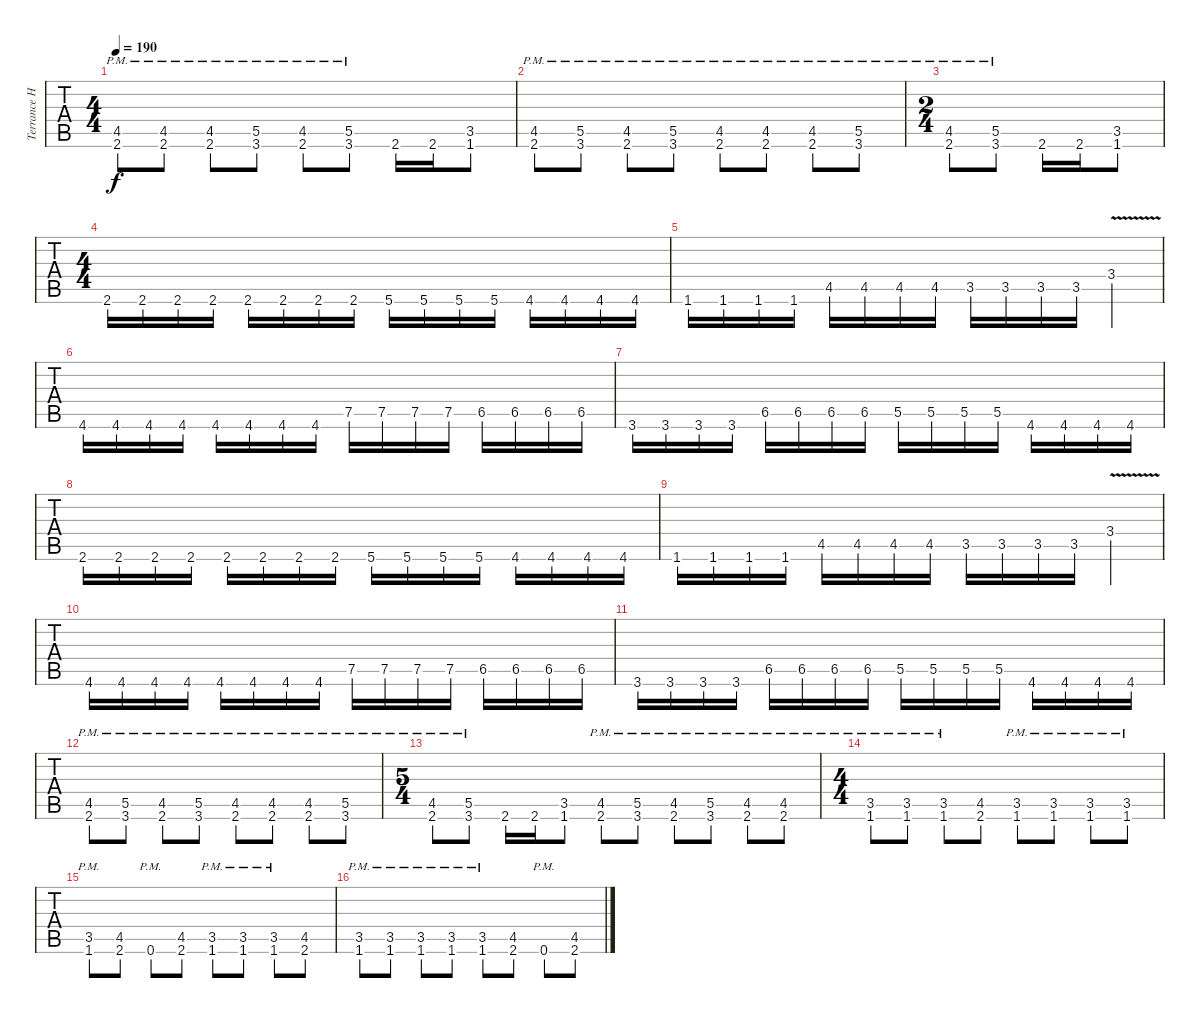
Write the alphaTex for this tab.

\track ("Terrance Hobbs" "Terrance H") {instrument distortionguitar}
\staff {tabs}
\tuning (C4 G3 Eb3 Bb2 F2 C2) {hide}
\ts (4 4)
\tempo 190
\clef g2
\ks c
(4.5{pm} 2.6{pm}).8{dy f} (4.5{pm} 2.6{pm}).8 (4.5{pm} 2.6{pm}).8 (5.5{pm} 3.6{pm}).8 (4.5{pm} 2.6{pm}).8 (5.5{pm} 3.6{pm}).8 2.6.16 2.6.16 (3.5 1.6).8 |
(4.5{pm} 2.6{pm}).8 (5.5{pm} 3.6{pm}).8 (4.5{pm} 2.6{pm}).8 (5.5{pm} 3.6{pm}).8 (4.5{pm} 2.6{pm}).8 (4.5{pm} 2.6{pm}).8 (4.5{pm} 2.6{pm}).8 (5.5{pm} 3.6{pm}).8 |
\ts (2 4)
(4.5{pm} 2.6{pm}).8 (5.5{pm} 3.6{pm}).8 2.6.16 2.6.16 (3.5 1.6).8 |
\ts (4 4)
2.6.16 2.6.16 2.6.16 2.6.16 2.6.16 2.6.16 2.6.16 2.6.16 5.6.16 5.6.16 5.6.16 5.6.16 4.6.16 4.6.16 4.6.16 4.6.16 |
1.6.16 1.6.16 1.6.16 1.6.16 4.5.16 4.5.16 4.5.16 4.5.16 3.5.16 3.5.16 3.5.16 3.5.16 3.4{v}.4 |
4.6.16 4.6.16 4.6.16 4.6.16 4.6.16 4.6.16 4.6.16 4.6.16 7.5.16 7.5.16 7.5.16 7.5.16 6.5.16 6.5.16 6.5.16 6.5.16 |
3.6.16 3.6.16 3.6.16 3.6.16 6.5.16 6.5.16 6.5.16 6.5.16 5.5.16 5.5.16 5.5.16 5.5.16 4.6.16 4.6.16 4.6.16 4.6.16 |
2.6.16 2.6.16 2.6.16 2.6.16 2.6.16 2.6.16 2.6.16 2.6.16 5.6.16 5.6.16 5.6.16 5.6.16 4.6.16 4.6.16 4.6.16 4.6.16 |
1.6.16 1.6.16 1.6.16 1.6.16 4.5.16 4.5.16 4.5.16 4.5.16 3.5.16 3.5.16 3.5.16 3.5.16 3.4{v}.4 |
4.6.16 4.6.16 4.6.16 4.6.16 4.6.16 4.6.16 4.6.16 4.6.16 7.5.16 7.5.16 7.5.16 7.5.16 6.5.16 6.5.16 6.5.16 6.5.16 |
3.6.16 3.6.16 3.6.16 3.6.16 6.5.16 6.5.16 6.5.16 6.5.16 5.5.16 5.5.16 5.5.16 5.5.16 4.6.16 4.6.16 4.6.16 4.6.16 |
(4.5{pm} 2.6{pm}).8 (5.5{pm} 3.6{pm}).8 (4.5{pm} 2.6{pm}).8 (5.5{pm} 3.6{pm}).8 (4.5{pm} 2.6{pm}).8 (4.5{pm} 2.6{pm}).8 (4.5{pm} 2.6{pm}).8 (5.5{pm} 3.6{pm}).8 |
\ts (5 4)
(4.5{pm} 2.6{pm}).8 (5.5{pm} 3.6{pm}).8 2.6.16 2.6.16 (3.5 1.6).8 (4.5{pm} 2.6{pm}).8 (5.5{pm} 3.6{pm}).8 (4.5{pm} 2.6{pm}).8 (5.5{pm} 3.6{pm}).8 (4.5{pm} 2.6{pm}).8 (4.5{pm} 2.6{pm}).8 |
\ts (4 4)
(3.5{pm} 1.6{pm}).8 (3.5{pm} 1.6{pm}).8 (3.5{pm} 1.6{pm}).8 (4.5 2.6).8 (3.5{pm} 1.6{pm}).8 (3.5{pm} 1.6{pm}).8 (3.5{pm} 1.6{pm}).8 (3.5{pm} 1.6{pm}).8 |
(3.5{pm} 1.6{pm}).8 (4.5 2.6).8 0.6{pm}.8 (4.5 2.6).8 (3.5{pm} 1.6{pm}).8 (3.5{pm} 1.6{pm}).8 (3.5{pm} 1.6{pm}).8 (4.5 2.6).8 |
(3.5{pm} 1.6{pm}).8 (3.5{pm} 1.6{pm}).8 (3.5{pm} 1.6{pm}).8 (3.5{pm} 1.6{pm}).8 (3.5{pm} 1.6{pm}).8 (4.5 2.6).8 0.6{pm}.8 (4.5 2.6).8
